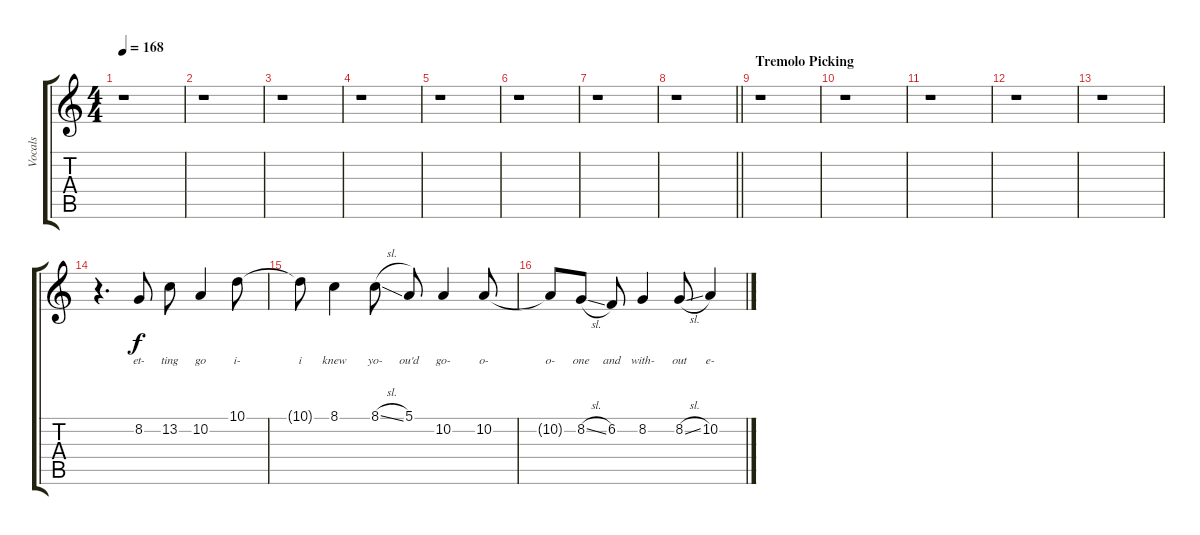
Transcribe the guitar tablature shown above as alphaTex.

\track ("Vocals" "Vocals") {instrument oboe}
\staff {score tabs}
\tuning (E4 B3 G3 D3 A2 D2) {hide}
\ts (4 4)
\tempo 168
\clef g2
\ks c
r.1{dy f} |
r.1 |
r.1 |
r.1 |
r.1 |
r.1 |
r.1 |
\barLineRight lightlight
r.1 |
\section ("" "Tremolo Picking")
r.1 |
r.1 |
r.1 |
r.1 |
r.1 |
r.4{d} 8.2.8{lyrics (0 "et-") lyrics (1 "") lyrics (2 "") lyrics (3 "") lyrics (4 "")} 13.2.8{lyrics (0 "ting") lyrics (1 "") lyrics (2 "") lyrics (3 "") lyrics (4 "")} 10.2.4{lyrics (0 "go") lyrics (1 "") lyrics (2 "") lyrics (3 "") lyrics (4 "")} 10.1.8{lyrics (0 "i-") lyrics (1 "") lyrics (2 "") lyrics (3 "") lyrics (4 "")} |
10.1{t}.8{lyrics (0 "i") lyrics (1 "") lyrics (2 "") lyrics (3 "") lyrics (4 "")} 8.1.4{lyrics (0 "knew") lyrics (1 "") lyrics (2 "") lyrics (3 "") lyrics (4 "")} 8.1{sl}.8{lyrics (0 "yo-") lyrics (1 "") lyrics (2 "") lyrics (3 "") lyrics (4 "")} 5.1.8{lyrics (0 "ou'd") lyrics (1 "") lyrics (2 "") lyrics (3 "") lyrics (4 "")} 10.2.4{lyrics (0 "go-") lyrics (1 "") lyrics (2 "") lyrics (3 "") lyrics (4 "")} 10.2.8{lyrics (0 "o-") lyrics (1 "") lyrics (2 "") lyrics (3 "") lyrics (4 "")} |
10.2{t}.8{lyrics (0 "o-") lyrics (1 "") lyrics (2 "") lyrics (3 "") lyrics (4 "")} 8.2{sl}.8{lyrics (0 "one") lyrics (1 "") lyrics (2 "") lyrics (3 "") lyrics (4 "")} 6.2.8{lyrics (0 "and") lyrics (1 "") lyrics (2 "") lyrics (3 "") lyrics (4 "")} 8.2.4{lyrics (0 "with-") lyrics (1 "") lyrics (2 "") lyrics (3 "") lyrics (4 "")} 8.2{sl}.8{lyrics (0 "out") lyrics (1 "") lyrics (2 "") lyrics (3 "") lyrics (4 "")} 10.2.4{lyrics (0 "e-") lyrics (1 "") lyrics (2 "") lyrics (3 "") lyrics (4 "")}
